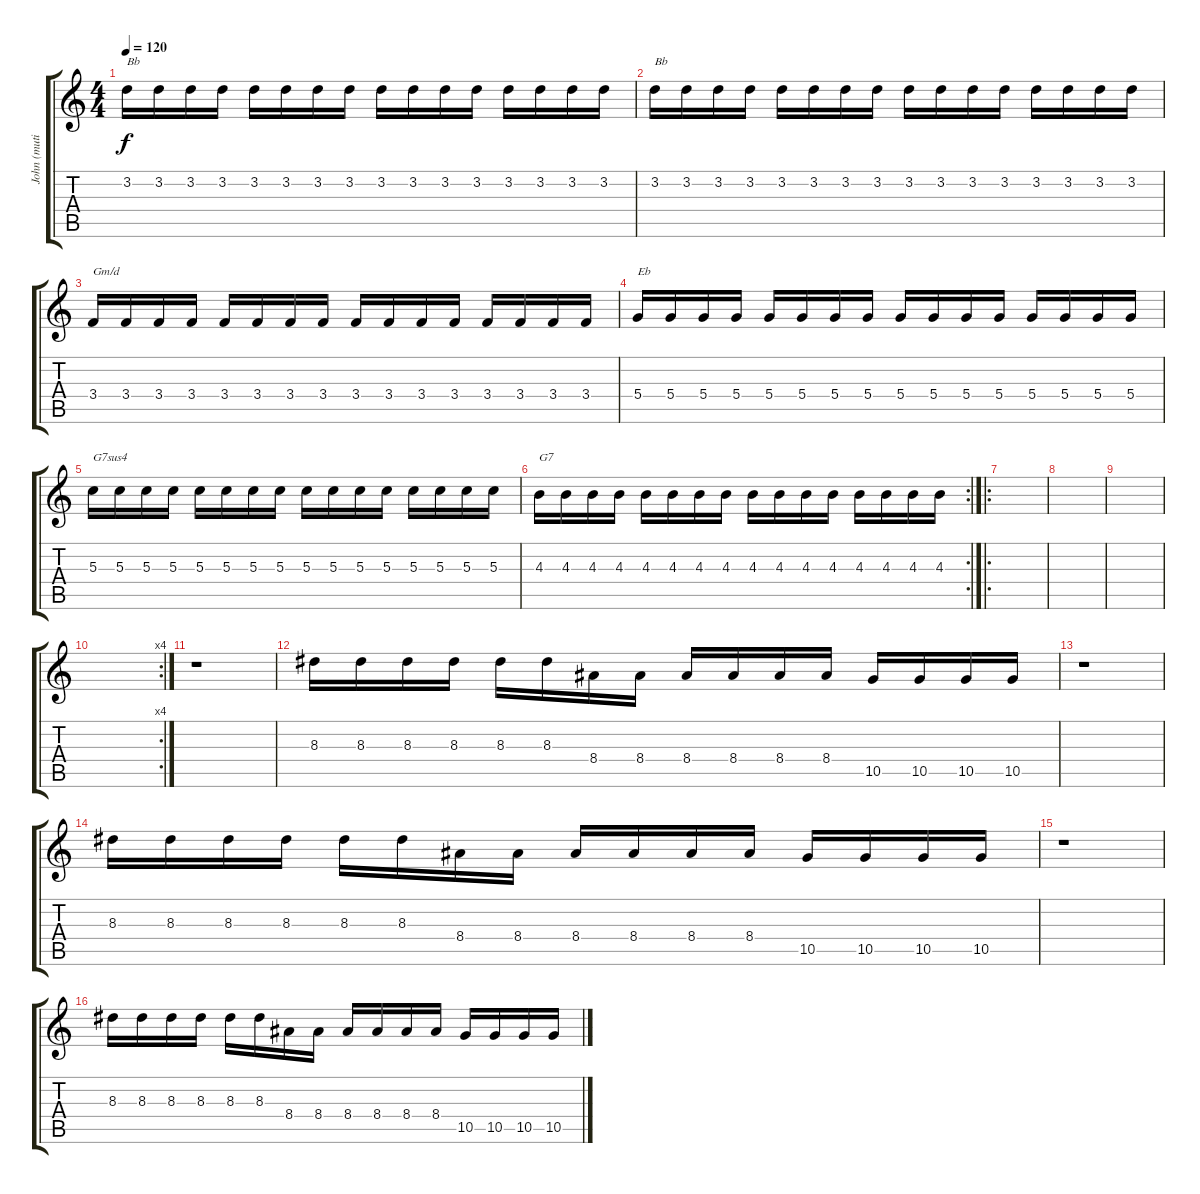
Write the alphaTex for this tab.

\track ("John (muting)" "John (muti") {instrument electricguitarmuted}
\staff {score tabs}
\tuning (E4 B3 G3 D3 A2 E2) {hide}
\ts (4 4)
\tempo 120
\clef g2
\ks c
3.2.16{txt "Bb" dy f} 3.2.16 3.2.16 3.2.16 3.2.16 3.2.16 3.2.16 3.2.16 3.2.16 3.2.16 3.2.16 3.2.16 3.2.16 3.2.16 3.2.16 3.2.16 |
3.2.16{txt "Bb"} 3.2.16 3.2.16 3.2.16 3.2.16 3.2.16 3.2.16 3.2.16 3.2.16 3.2.16 3.2.16 3.2.16 3.2.16 3.2.16 3.2.16 3.2.16 |
3.4.16{txt "Gm/d"} 3.4.16 3.4.16 3.4.16 3.4.16 3.4.16 3.4.16 3.4.16 3.4.16 3.4.16 3.4.16 3.4.16 3.4.16 3.4.16 3.4.16 3.4.16 |
5.4.16{txt "Eb"} 5.4.16 5.4.16 5.4.16 5.4.16 5.4.16 5.4.16 5.4.16 5.4.16 5.4.16 5.4.16 5.4.16 5.4.16 5.4.16 5.4.16 5.4.16 |
5.3.16{txt "G7sus4"} 5.3.16 5.3.16 5.3.16 5.3.16 5.3.16 5.3.16 5.3.16 5.3.16 5.3.16 5.3.16 5.3.16 5.3.16 5.3.16 5.3.16 5.3.16 |
\rc 2
4.3.16{txt "G7"} 4.3.16 4.3.16 4.3.16 4.3.16 4.3.16 4.3.16 4.3.16 4.3.16 4.3.16 4.3.16 4.3.16 4.3.16 4.3.16 4.3.16 4.3.16 |
\ro
|
|
|
\rc 4
|
r.1 |
8.3.16 8.3.16 8.3.16 8.3.16 8.3.16 8.3.16 8.4.16 8.4.16 8.4.16 8.4.16 8.4.16 8.4.16 10.5.16 10.5.16 10.5.16 10.5.16 |
r.1 |
8.3.16 8.3.16 8.3.16 8.3.16 8.3.16 8.3.16 8.4.16 8.4.16 8.4.16 8.4.16 8.4.16 8.4.16 10.5.16 10.5.16 10.5.16 10.5.16 |
r.1 |
8.3.16 8.3.16 8.3.16 8.3.16 8.3.16 8.3.16 8.4.16 8.4.16 8.4.16 8.4.16 8.4.16 8.4.16 10.5.16 10.5.16 10.5.16 10.5.16
